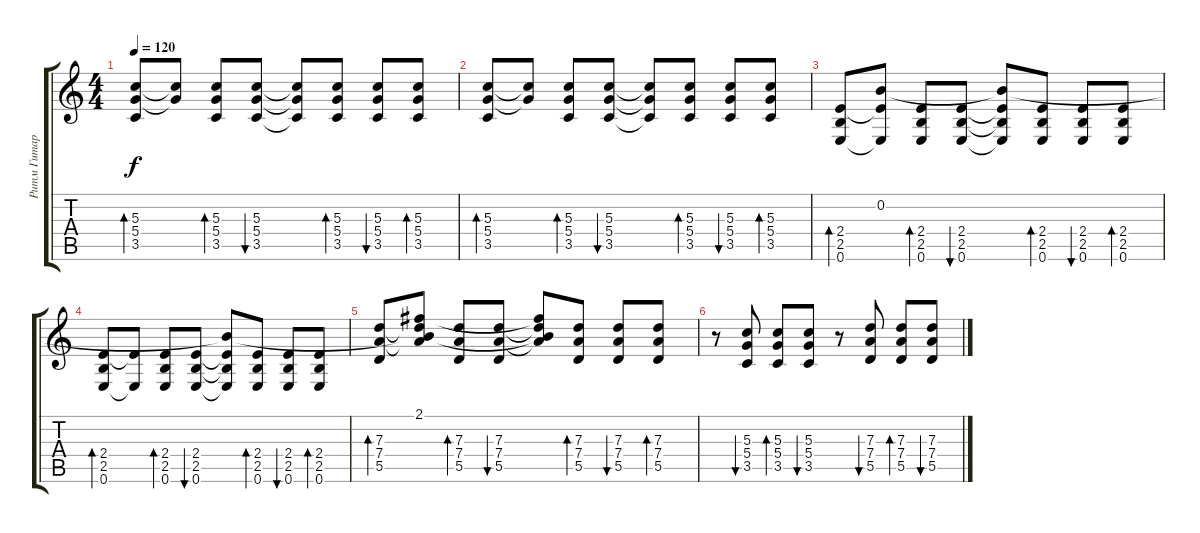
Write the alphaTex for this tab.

\track ("Ритм Гитара" "Ритм Гитар") {instrument electricguitarjazz}
\staff {score tabs}
\tuning (E4 B3 G3 D3 A2 E2) {hide}
\ts (4 4)
\tempo 120
\clef g2
\ks c
(5.3 5.4 3.5).8{bd 120 dy f} (5.3{t} 5.4{t}).8 (5.3 5.4 3.5).8{bd 120} (5.3 5.4 3.5).8{bu 120} (5.3{t} 5.4{t} 3.5{t}).8 (5.3 5.4 3.5).8{bd 120} (5.3 5.4 3.5).8{bu 120} (5.3 5.4 3.5).8{bd 120} |
(5.3 5.4 3.5).8{bd 120} (5.3{t} 5.4{t}).8 (5.3 5.4 3.5).8{bd 120} (5.3 5.4 3.5).8{bu 120} (5.3{t} 5.4{t} 3.5{t}).8 (5.3 5.4 3.5).8{bd 120} (5.3 5.4 3.5).8{bu 120} (5.3 5.4 3.5).8{bd 120} |
(2.4 2.5 0.6).8{bd 120} (0.2 2.4{t} 0.6{t}).8 (2.4 2.5 0.6).8{bd 120} (2.4 2.5 0.6).8{bu 120} (0.2{t} 2.4{t} 2.5{t} 0.6{t}).8 (2.4 2.5 0.6).8{bd 120} (2.4 2.5 0.6).8{bu 120} (2.4 2.5 0.6).8{bd 120} |
(2.4 2.5 0.6).8{bd 120} (2.4{t} 0.6{t}).8 (2.4 2.5 0.6).8{bd 120} (2.4 2.5 0.6).8{bu 120} (0.2{t} 2.4{t} 2.5{t} 0.6{t}).8 (2.4 2.5 0.6).8{bd 120} (2.4 2.5 0.6).8{bu 120} (2.4 2.5 0.6).8{bd 120} |
(7.3 7.4 5.5).8{bd 120} (2.1 0.2{t} 7.3{t} 7.4{t}).8 (7.3 7.4 5.5).8{bd 120} (7.3 7.4 5.5).8{bu 120} (2.1{t} 0.2{t} 7.3{t} 7.4{t}).8 (7.3 7.4 5.5).8{bd 120} (7.3 7.4 5.5).8{bu 120} (7.3 7.4 5.5).8{bd 120} |
r.8 (5.3 5.4 3.5).8{bu 120} (5.3 5.4 3.5).8{bd 120} (5.3 5.4 3.5).8{bu 60} r.8 (7.3 7.4 5.5).8{bu 120} (7.3 7.4 5.5).8{bd 120} (7.3 7.4 5.5).8{bu 60}
